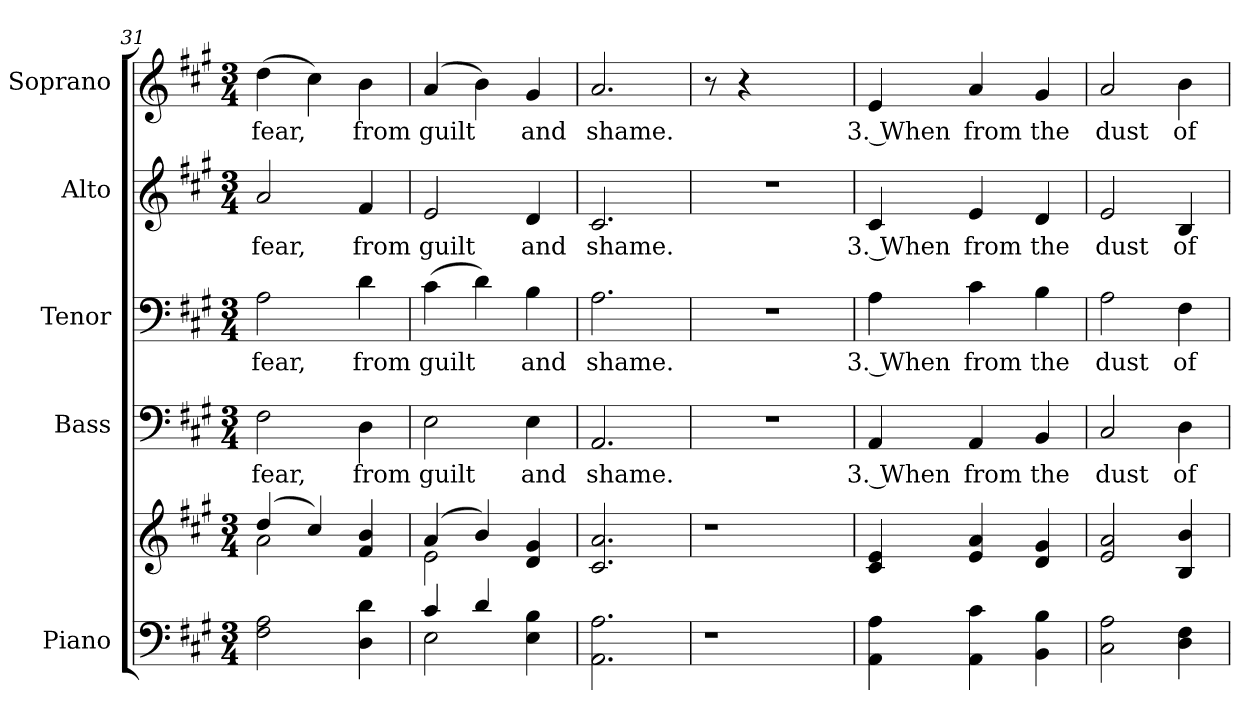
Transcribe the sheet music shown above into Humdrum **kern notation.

**kern	**kern	**kern	**text	**kern	**text	**kern	**text	**kern	**text
*part5	*part5	*part4	*part4	*part3	*part3	*part2	*part2	*part1	*part1
*staff6	*staff5	*staff4	*staff4	*staff3	*staff3	*staff2	*staff2	*staff1	*staff1
*I"Piano	*	*I"Bass	*	*I"Tenor	*	*I"Alto	*	*I"Soprano	*
*I'Pno.	*	*I'B.	*	*I'T.	*	*I'A.	*	*I'S.	*
*clefF4	*clefG2	*clefF4	*	*clefF4	*	*clefG2	*	*clefG2	*
*k[f#c#g#]	*k[f#c#g#]	*k[f#c#g#]	*	*k[f#c#g#]	*	*k[f#c#g#]	*	*k[f#c#g#]	*
*A:	*A:	*A:	*	*A:	*	*A:	*	*A:	*
*M3/4	*M3/4	*M3/4	*	*M3/4	*	*M3/4	*	*M3/4	*
=31	=31	=31	=31	=31	=31	=31	=31	=31	=31
*	*^	*	*	*	*	*	*	*	*
!	!	!	!	!LO:LY:b:color=#000000	!	!	!	!	!	!
!	!	!	!	!	!	!LO:LY:b:color=#000000	!	!	!	!
!	!	!	!	!	!	!	!	!LO:LY:b:color=#000000	!	!
!	!	!	!	!	!	!	!	!	!	!LO:LY:b:color=#000000
2F#i\ 2Ai	(4ddi/	2ai\	2F#i\	fear,	2Ai\	fear,	2ai/	fear,	(4ddi\	fear,
.	4cc#i/)	.	.	.	.	.	.	.	4cc#i\)	.
!	!	!	!	!LO:LY:b:color=#000000	!	!	!	!	!	!
!	!	!	!	!	!	!LO:LY:b:color=#000000	!	!	!	!
!	!	!	!	!	!	!	!	!LO:LY:b:color=#000000	!	!
!	!	!	!	!	!	!	!	!	!	!LO:LY:b:color=#000000
4Di\ 4di	4f#i/ 4bi	4ryy	4Di\	from	4di\	from	4f#i/	from	4bi\	from
=32	=32	=32	=32	=32	=32	=32	=32	=32	=32	=32
*^	*	*	*	*	*	*	*	*	*	*
!	!	!	!	!	!LO:LY:b:color=#000000	!	!	!	!	!	!
!	!	!	!	!	!	!	!LO:LY:b:color=#000000	!	!	!	!
!	!	!	!	!	!	!	!	!	!LO:LY:b:color=#000000	!	!
!	!	!	!	!	!	!	!	!	!	!	!LO:LY:b:color=#000000
4c#i/	2Ei\	(4ai/	2ei\	2Ei\	guilt	(4c#i\	guilt	2ei/	guilt	(4ai/	guilt
4di/	.	4bi/)	.	.	.	4di\)	.	.	.	4bi\)	.
!	!	!	!	!	!LO:LY:b:color=#000000	!	!	!	!	!	!
!	!	!	!	!	!	!	!LO:LY:b:color=#000000	!	!	!	!
!	!	!	!	!	!	!	!	!	!LO:LY:b:color=#000000	!	!
!	!	!	!	!	!	!	!	!	!	!	!LO:LY:b:color=#000000
4Ei\ 4Bi	4ryy	4di/ 4g#i	4ryy	4Ei\	and	4Bi\	and	4di/	and	4g#i/	and
*v	*v	*	*	*	*	*	*	*	*	*	*
*	*v	*v	*	*	*	*	*	*	*	*
!!LO:PB:g=z
=33	=33	=33	=33	=33	=33	=33	=33	=33	=33
*^	*^	*	*	*	*	*	*	*	*
!	!	!	!	!	!LO:LY:b:color=#000000	!	!	!	!	!	!
*v	*v	*	*	*	*	*	*	*	*	*	*
*	*v	*v	*	*	*	*	*	*	*	*
*^	*^	*	*	*	*	*	*	*	*
!	!	!	!	!	!	!	!LO:LY:b:color=#000000	!	!	!	!
*v	*v	*	*	*	*	*	*	*	*	*	*
*	*v	*v	*	*	*	*	*	*	*	*
*^	*^	*	*	*	*	*	*	*	*
!	!	!	!	!	!	!	!	!	!LO:LY:b:color=#000000	!	!
*v	*v	*	*	*	*	*	*	*	*	*	*
*	*v	*v	*	*	*	*	*	*	*	*
*^	*^	*	*	*	*	*	*	*	*
!	!	!	!	!	!	!	!	!	!	!	!LO:LY:b:color=#000000
*v	*v	*	*	*	*	*	*	*	*	*	*
*	*v	*v	*	*	*	*	*	*	*	*
2.AAi\ 2.Ai	2.c#i/ 2.ai	2.AAi/	shame.	2.Ai\	shame.	2.c#i/	shame.	2.ai/	shame.
=34	=34	=34	=34	=34	=34	=34	=34	=34	=34
!LO:N:vis=1	!LO:N:vis=1	!LO:N:vis=1	!	!LO:N:vis=1	!	!LO:N:vis=1	!	!	!
4.r	4.r	2.r	.	2.r	.	2.r	.	8r	.
.	.	.	.	.	.	.	.	4r	.
4.ryy	4.ryy	.	.	.	.	.	.	4.ryy	.
=35	=35	=35	=35	=35	=35	=35	=35	=35	=35
!	!	!	!LO:LY:b:color=#000000	!	!	!	!	!	!
!	!	!	!	!	!LO:LY:b:color=#000000	!	!	!	!
!	!	!	!	!	!	!	!LO:LY:b:color=#000000	!	!
!	!	!	!	!	!	!	!	!	!LO:LY:b:color=#000000
4AAi\ 4Ai	4c#i/ 4ei	4AAi/	3. When	4Ai\	3. When	4c#i/	3. When	4ei/	3. When
!	!	!	!LO:LY:b:color=#000000	!	!	!	!	!	!
!	!	!	!	!	!LO:LY:b:color=#000000	!	!	!	!
!	!	!	!	!	!	!	!LO:LY:b:color=#000000	!	!
!	!	!	!	!	!	!	!	!	!LO:LY:b:color=#000000
4AAi\ 4c#i	4ei/ 4ai	4AAi/	from	4c#i\	from	4ei/	from	4ai/	from
!	!	!	!LO:LY:b:color=#000000	!	!	!	!	!	!
!	!	!	!	!	!LO:LY:b:color=#000000	!	!	!	!
!	!	!	!	!	!	!	!LO:LY:b:color=#000000	!	!
!	!	!	!	!	!	!	!	!	!LO:LY:b:color=#000000
4BBi\ 4Bi	4di/ 4g#i	4BBi/	the	4Bi\	the	4di/	the	4g#i/	the
=36	=36	=36	=36	=36	=36	=36	=36	=36	=36
!	!	!	!LO:LY:b:color=#000000	!	!	!	!	!	!
!	!	!	!	!	!LO:LY:b:color=#000000	!	!	!	!
!	!	!	!	!	!	!	!LO:LY:b:color=#000000	!	!
!	!	!	!	!	!	!	!	!	!LO:LY:b:color=#000000
2C#i\ 2Ai	2ei/ 2ai	2C#i/	dust	2Ai\	dust	2ei/	dust	2ai/	dust
!	!	!	!LO:LY:b:color=#000000	!	!	!	!	!	!
!	!	!	!	!	!LO:LY:b:color=#000000	!	!	!	!
!	!	!	!	!	!	!	!LO:LY:b:color=#000000	!	!
!	!	!	!	!	!	!	!	!	!LO:LY:b:color=#000000
4Di\ 4F#i	4Bi/ 4bi	4Di\	of	4F#i\	of	4Bi/	of	4bi\	of
=	=	=	=	=	=	=	=	=	=
*-	*-	*-	*-	*-	*-	*-	*-	*-	*-
